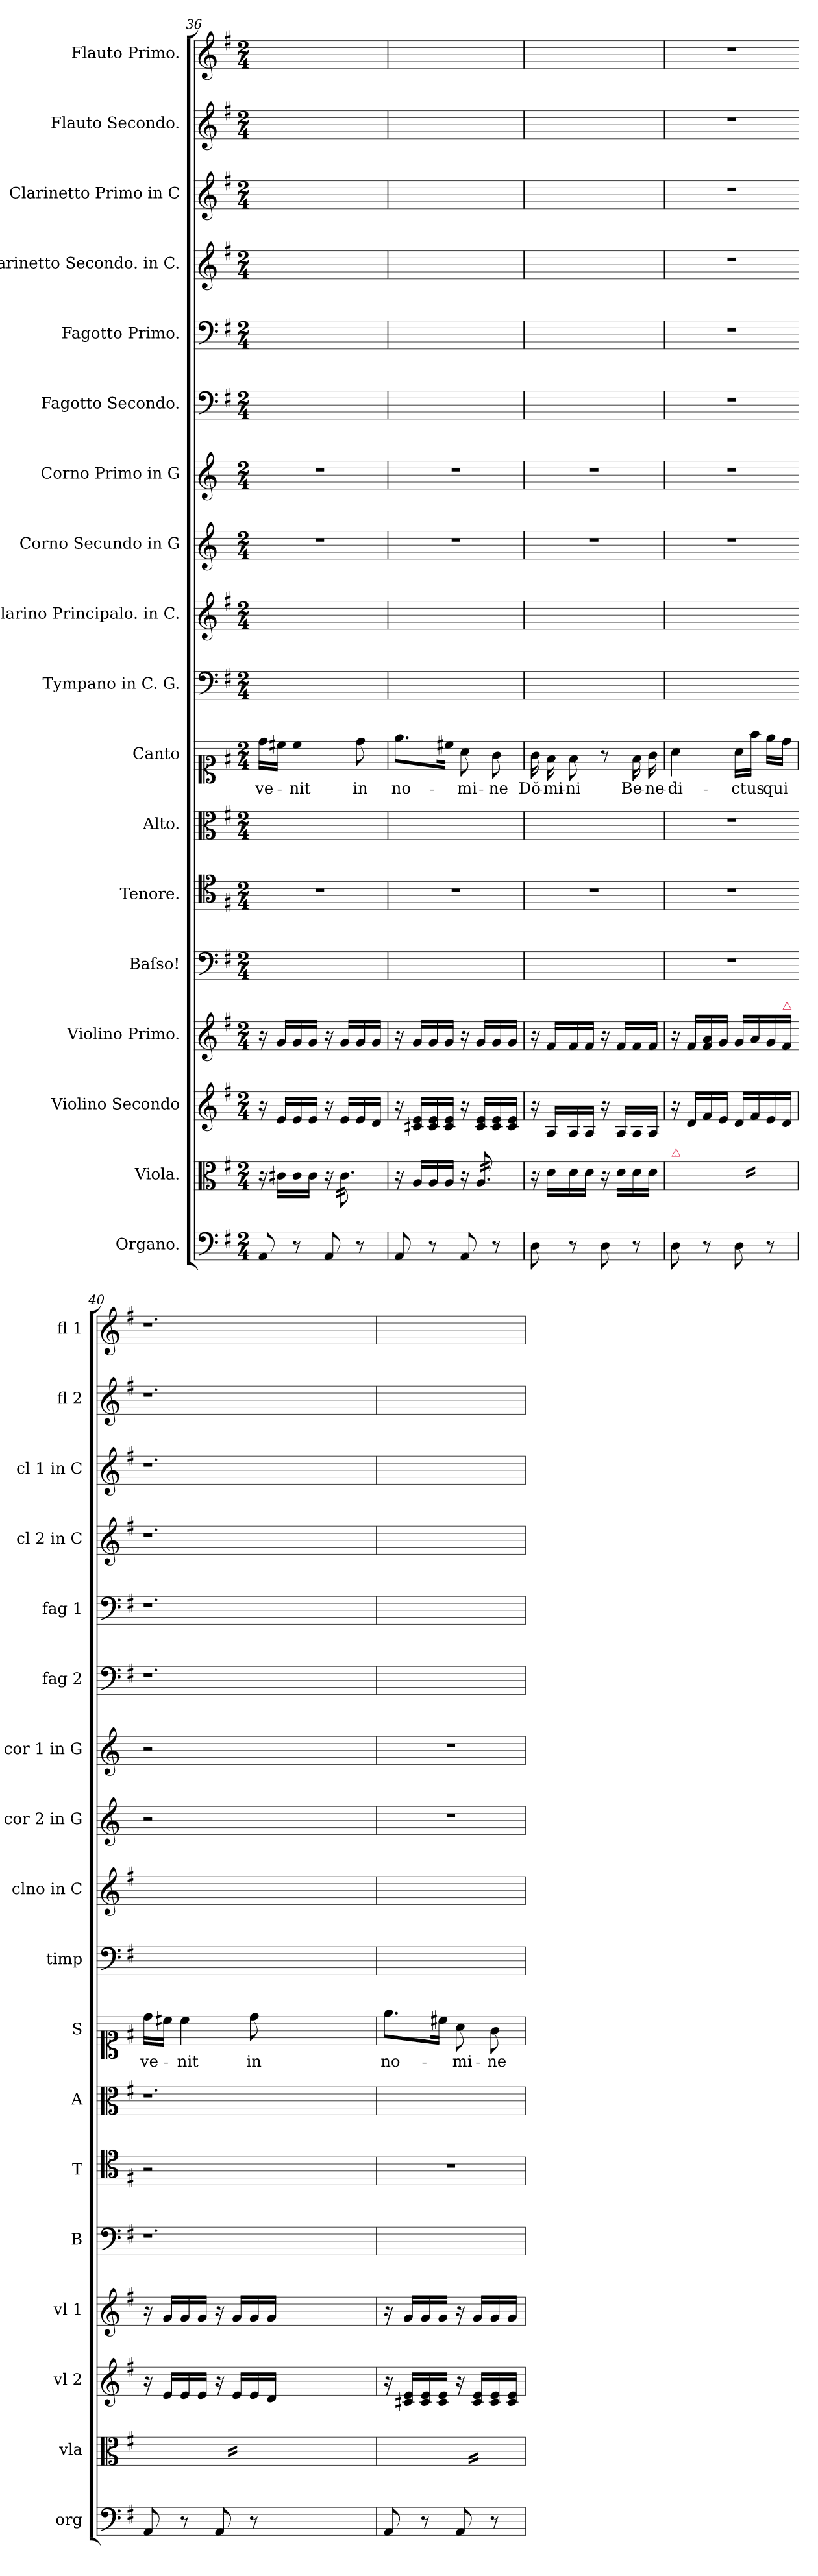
**kern	**kern	**kern	**kern	**kern	**kern	**kern	**kern	**text	**kern	**kern	**kern	**kern	**kern	**kern	**kern	**kern	**kern	**kern
*part18	*part17	*part16	*part15	*part14	*part13	*part12	*part11	*part11	*part10	*part9	*part8	*part7	*part6	*part5	*part4	*part3	*part2	*part1
*staff18	*staff17	*staff16	*staff15	*staff14	*staff13	*staff12	*staff11	*staff11	*staff10	*staff9	*staff8	*staff7	*staff6	*staff5	*staff4	*staff3	*staff2	*staff1
*I"Organo.	*I"Viola.	*I"Violino Secondo	*I"Violino Primo.	*I"Baſso!	*I"Tenore.	*I"Alto.	*I"Canto	*	*I"Tympano in C. G.	*I"Clarino Principalo. in C.	*I"Corno Secundo in G	*I"Corno Primo in G	*I"Fagotto Secondo.	*I"Fagotto Primo.	*I"Clarinetto Secondo. in C.	*I"Clarinetto Primo in C	*I"Flauto Secondo.	*I"Flauto Primo.
*I'org	*I'vla	*I'vl 2	*I'vl 1	*I'B	*I'T	*I'A	*I'S	*	*I'timp	*I'clno in C	*I'cor 2 in G	*I'cor 1 in G	*I'fag 2	*I'fag 1	*I'cl 2 in C	*I'cl 1 in C	*I'fl 2	*I'fl 1
*clefF4	*clefC3	*clefG2	*clefG2	*clefF4	*clefC4	*clefC3	*clefC1	*	*clefF4	*clefG2	*clefG2	*clefG2	*clefF4	*clefF4	*clefG2	*clefG2	*clefG2	*clefG2
*	*	*	*	*	*	*	*	*	*	*	*ITrd3c5	*ITrd3c5	*	*	*	*	*	*
*k[f#]	*k[f#]	*k[f#]	*k[f#]	*k[f#]	*k[f#]	*k[f#]	*k[f#]	*	*k[f#]	*k[f#]	*k[f#]	*k[f#]	*k[f#]	*k[f#]	*k[f#]	*k[f#]	*k[f#]	*k[f#]
*G:	*G:	*G:	*G:	*G:	*G:	*G:	*G:	*	*G:	*G:	*G:	*G:	*G:	*G:	*G:	*G:	*G:	*G:
*M2/4	*M2/4	*M2/4	*M2/4	*M2/4	*M2/4	*M2/4	*M2/4	*	*M2/4	*M2/4	*M2/4	*M2/4	*M2/4	*M2/4	*M2/4	*M2/4	*M2/4	*M2/4
=36	=36	=36	=36	=36	=36	=36	=36	=36	=36	=36	=36	=36	=36	=36	=36	=36	=36	=36
8AA/	16r	16r	16r	2ryy	2r	2ryy	16dd\LL	ve-	2ryy	2ryy	2r	2r	2ryy	2ryy	2ryy	2ryy	2ryy	2ryy
.	16c#X\LL	16e/LL	16g/LL	.	.	.	16cc#X\JJ	.	.	.	.	.	.	.	.	.	.	.
8r	16c#\	16e/	16g/	.	.	.	4cc#\	-nit	.	.	.	.	.	.	.	.	.	.
.	16c#\JJ	16e/JJ	16g/JJ	.	.	.	.	.	.	.	.	.	.	.	.	.	.	.
8AA/	16r	16r	16r	.	.	.	.	.	.	.	.	.	.	.	.	.	.	.
*	*tremolo	*	*	*	*	*	*	*	*	*	*	*	*	*	*	*	*	*
.	32c#\LLL	16e/LL	16g/LL	.	.	.	.	.	.	.	.	.	.	.	.	.	.	.
.	32c#\	.	.	.	.	.	.	.	.	.	.	.	.	.	.	.	.	.
8r	32c#\	16e/	16g/	.	.	.	8dd\	in	.	.	.	.	.	.	.	.	.	.
.	32c#\	.	.	.	.	.	.	.	.	.	.	.	.	.	.	.	.	.
.	32c#\	16d/JJ	16g/JJ	.	.	.	.	.	.	.	.	.	.	.	.	.	.	.
.	32c#\JJJ	.	.	.	.	.	.	.	.	.	.	.	.	.	.	.	.	.
*	*Xtremolo	*	*	*	*	*	*	*	*	*	*	*	*	*	*	*	*	*
=37	=37	=37	=37	=37	=37	=37	=37	=37	=37	=37	=37	=37	=37	=37	=37	=37	=37	=37
8AA/	16r	16r	16r	2ryy	2r	2ryy	8.ee\L	no-	2ryy	2ryy	2r	2r	2ryy	2ryy	2ryy	2ryy	2ryy	2ryy
.	16A/LL	16c#X/ 16e/LL	16g/LL	.	.	.	.	.	.	.	.	.	.	.	.	.	.	.
8r	16A/	16c#/ 16e/	16g/	.	.	.	.	.	.	.	.	.	.	.	.	.	.	.
.	16A/JJ	16c#/ 16e/JJ	16g/JJ	.	.	.	16cc#X\Jk	.	.	.	.	.	.	.	.	.	.	.
8AA/	16r	16r	16r	.	.	.	8a\	-mi-	.	.	.	.	.	.	.	.	.	.
*	*tremolo	*	*	*	*	*	*	*	*	*	*	*	*	*	*	*	*	*
.	32A/LLL	16c#/ 16e/LL	16g/LL	.	.	.	.	.	.	.	.	.	.	.	.	.	.	.
.	32A/	.	.	.	.	.	.	.	.	.	.	.	.	.	.	.	.	.
8r	32A/	16c#/ 16e/	16g/	.	.	.	8g\	-ne	.	.	.	.	.	.	.	.	.	.
.	32A/	.	.	.	.	.	.	.	.	.	.	.	.	.	.	.	.	.
.	32A/	16c#/ 16e/JJ	16g/JJ	.	.	.	.	.	.	.	.	.	.	.	.	.	.	.
.	32A/JJJ	.	.	.	.	.	.	.	.	.	.	.	.	.	.	.	.	.
*	*Xtremolo	*	*	*	*	*	*	*	*	*	*	*	*	*	*	*	*	*
=38	=38	=38	=38	=38	=38	=38	=38	=38	=38	=38	=38	=38	=38	=38	=38	=38	=38	=38
8D\	16r	16r	16r	2ryy	2r	2ryy	16g\	Dŏ-	2ryy	2ryy	2r	2r	2ryy	2ryy	2ryy	2ryy	2ryy	2ryy
.	16d\LL	16A/LL	16f#/LL	.	.	.	16f#\	-mi-	.	.	.	.	.	.	.	.	.	.
8r	16d\	16A/	16f#/	.	.	.	8f#\	-ni	.	.	.	.	.	.	.	.	.	.
.	16d\JJ	16A/JJ	16f#/JJ	.	.	.	.	.	.	.	.	.	.	.	.	.	.	.
8D\	16r	16r	16r	.	.	.	8r	.	.	.	.	.	.	.	.	.	.	.
.	16d\LL	16A/LL	16f#/LL	.	.	.	.	.	.	.	.	.	.	.	.	.	.	.
8r	16d\	16A/	16f#/	.	.	.	16f#\	Be-	.	.	.	.	.	.	.	.	.	.
.	16d\JJ	16A/JJ	16f#/JJ	.	.	.	16g\	-ne-	.	.	.	.	.	.	.	.	.	.
=39	=39	=39	=39	=39	=39	=39	=39	=39	=39	=39	=39	=39	=39	=39	=39	=39	=39	=39
!	!LO:TX:a:color=crimson:t=⚠	!	!	!	!	!	!	!	!	!	!	!	!	!	!	!	!	!
8D\	16ryy	16r	16r	2r	2r	2r	4a\	-di-	2ryy	2ryy	2r	2r	2r	2r	2r	2r	2r	2r
.	16d\LLyy	16d/LL	16f#/LL	.	.	.	.	.	.	.	.	.	.	.	.	.	.	.
8r	16d\yy	16f#/	16f#/ 16a/	.	.	.	.	.	.	.	.	.	.	.	.	.	.	.
.	16d\JJyy	16e/JJ	16g/JJ	.	.	.	.	.	.	.	.	.	.	.	.	.	.	.
8D\	16ryy	16d/LL	16g/LL	.	.	.	16a\LL	-ctus	.	.	.	.	.	.	.	.	.	.
*	*tremolo	*	*	*	*	*	*	*	*	*	*	*	*	*	*	*	*	*
.	32d\yyLLL	16f#/	16a/	.	.	.	16ff#\JJ	.	.	.	.	.	.	.	.	.	.	.
.	32d\yy	.	.	.	.	.	.	.	.	.	.	.	.	.	.	.	.	.
8r	32d\yy	16e/	16g/	.	.	.	16ee\LL	qui	.	.	.	.	.	.	.	.	.	.
.	32d\yy	.	.	.	.	.	.	.	.	.	.	.	.	.	.	.	.	.
!	!	!	!LO:TX:a:color=crimson:t=⚠	!	!	!	!	!	!	!	!	!	!	!	!	!	!	!
.	32d\yy	16d/JJ	16f#/JJ	.	.	.	16dd\JJ	.	.	.	.	.	.	.	.	.	.	.
.	32d\yyJJJ	.	.	.	.	.	.	.	.	.	.	.	.	.	.	.	.	.
*	*Xtremolo	*	*	*	*	*	*	*	*	*	*	*	*	*	*	*	*	*
=40	=40	=40	=40-	=40	=40	=40	=40	=40	=40	=40	=40	=40	=40	=40	=40	=40	=40	=40
8AA/	16ryy	16r	16r	1.r	2r	1.r	16dd\LL	ve-	2ryy	2ryy	2r	2r	1.r	1.r	1.r	1.r	1.r	1.r
.	16c#X\LLyy	16e/LL	16g/LL	.	.	.	16cc#X\JJ	.	.	.	.	.	.	.	.	.	.	.
8r	16c#\yy	16e/	16g/	.	.	.	4cc#\	-nit	.	.	.	.	.	.	.	.	.	.
.	16c#\JJyy	16e/JJ	16g/JJ	.	.	.	.	.	.	.	.	.	.	.	.	.	.	.
8AA/	16ryy	16r	16r	.	.	.	.	.	.	.	.	.	.	.	.	.	.	.
*	*tremolo	*	*	*	*	*	*	*	*	*	*	*	*	*	*	*	*	*
.	32c#\yyLLL	16e/LL	16g/LL	.	.	.	.	.	.	.	.	.	.	.	.	.	.	.
.	32c#\yy	.	.	.	.	.	.	.	.	.	.	.	.	.	.	.	.	.
8r	32c#\yy	16e/	16g/	.	.	.	8dd\	in	.	.	.	.	.	.	.	.	.	.
.	32c#\yy	.	.	.	.	.	.	.	.	.	.	.	.	.	.	.	.	.
.	32c#\yy	16d/JJ	16g/JJ	.	.	.	.	.	.	.	.	.	.	.	.	.	.	.
.	32c#\yyJJJ	.	.	.	.	.	.	.	.	.	.	.	.	.	.	.	.	.
*	*Xtremolo	*	*	*	*	*	*	*	*	*	*	*	*	*	*	*	*	*
1ryy	1ryy	1ryy	1ryy	.	1ryy	.	1ryy	.	1ryy	1ryy	1ryy	1ryy	.	.	.	.	.	.
=41	=41	=41	=41	=41	=41	=41	=41	=41	=41	=41	=41	=41	=41	=41	=41	=41	=41	=41
8AA/	16ryy	16r	16r	2ryy	2r	2ryy	8.ee\L	no-	2ryy	2ryy	2r	2r	2ryy	2ryy	2ryy	2ryy	2ryy	2ryy
.	16A/LLyy	16c#X/ 16e/LL	16g/LL	.	.	.	.	.	.	.	.	.	.	.	.	.	.	.
8r	16A/yy	16c#/ 16e/	16g/	.	.	.	.	.	.	.	.	.	.	.	.	.	.	.
.	16A/JJyy	16c#/ 16e/JJ	16g/JJ	.	.	.	16cc#X\Jk	.	.	.	.	.	.	.	.	.	.	.
8AA/	16ryy	16r	16r	.	.	.	8a\	-mi-	.	.	.	.	.	.	.	.	.	.
*	*tremolo	*	*	*	*	*	*	*	*	*	*	*	*	*	*	*	*	*
.	32A/yyLLL	16c#/ 16e/LL	16g/LL	.	.	.	.	.	.	.	.	.	.	.	.	.	.	.
.	32A/yy	.	.	.	.	.	.	.	.	.	.	.	.	.	.	.	.	.
8r	32A/yy	16c#/ 16e/	16g/	.	.	.	8g\	-ne	.	.	.	.	.	.	.	.	.	.
.	32A/yy	.	.	.	.	.	.	.	.	.	.	.	.	.	.	.	.	.
.	32A/yy	16c#/ 16e/JJ	16g/JJ	.	.	.	.	.	.	.	.	.	.	.	.	.	.	.
.	32A/yyJJJ	.	.	.	.	.	.	.	.	.	.	.	.	.	.	.	.	.
*	*Xtremolo	*	*	*	*	*	*	*	*	*	*	*	*	*	*	*	*	*
=	=	=	=	=	=	=	=	=	=	=	=	=	=	=	=	=	=	=
*-	*-	*-	*-	*-	*-	*-	*-	*-	*-	*-	*-	*-	*-	*-	*-	*-	*-	*-
